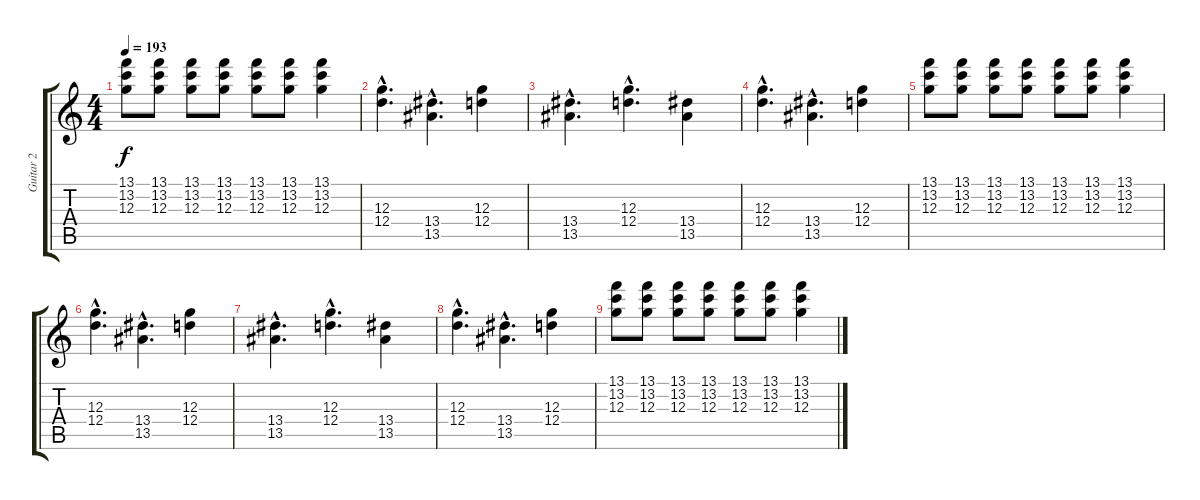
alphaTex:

\track ("Guitar 2" "Guitar 2") {instrument distortionguitar}
\staff {score tabs}
\tuning (E4 B3 G3 D3 A2 E2) {hide}
\ts (4 4)
\tempo 193
\clef g2
\ks c
(13.1 13.2 12.3).8{dy f} (13.1 13.2 12.3).8 (13.1 13.2 12.3).8 (13.1 13.2 12.3).8 (13.1 13.2 12.3).8 (13.1 13.2 12.3).8 (13.1 13.2 12.3).4 |
(12.3{hac} 12.4{hac}).4{d volume 9} (13.4{hac} 13.5{hac}).4{d} (12.3 12.4).4 |
(13.4{hac} 13.5{hac}).4{d} (12.3{hac} 12.4{hac}).4{d} (13.4 13.5).4 |
(12.3{hac} 12.4{hac}).4{d volume 7} (13.4{hac} 13.5{hac}).4{d} (12.3 12.4).4 |
(13.1 13.2 12.3).8 (13.1 13.2 12.3).8 (13.1 13.2 12.3).8 (13.1 13.2 12.3).8 (13.1 13.2 12.3).8 (13.1 13.2 12.3).8 (13.1 13.2 12.3).4 |
(12.3{hac} 12.4{hac}).4{d volume 5} (13.4{hac} 13.5{hac}).4{d} (12.3 12.4).4 |
(13.4{hac} 13.5{hac}).4{d} (12.3{hac} 12.4{hac}).4{d} (13.4 13.5).4 |
(12.3{hac} 12.4{hac}).4{d volume 3} (13.4{hac} 13.5{hac}).4{d} (12.3 12.4).4 |
(13.1 13.2 12.3).8 (13.1 13.2 12.3).8 (13.1 13.2 12.3).8 (13.1 13.2 12.3).8 (13.1 13.2 12.3).8 (13.1 13.2 12.3).8 (13.1 13.2 12.3).4
